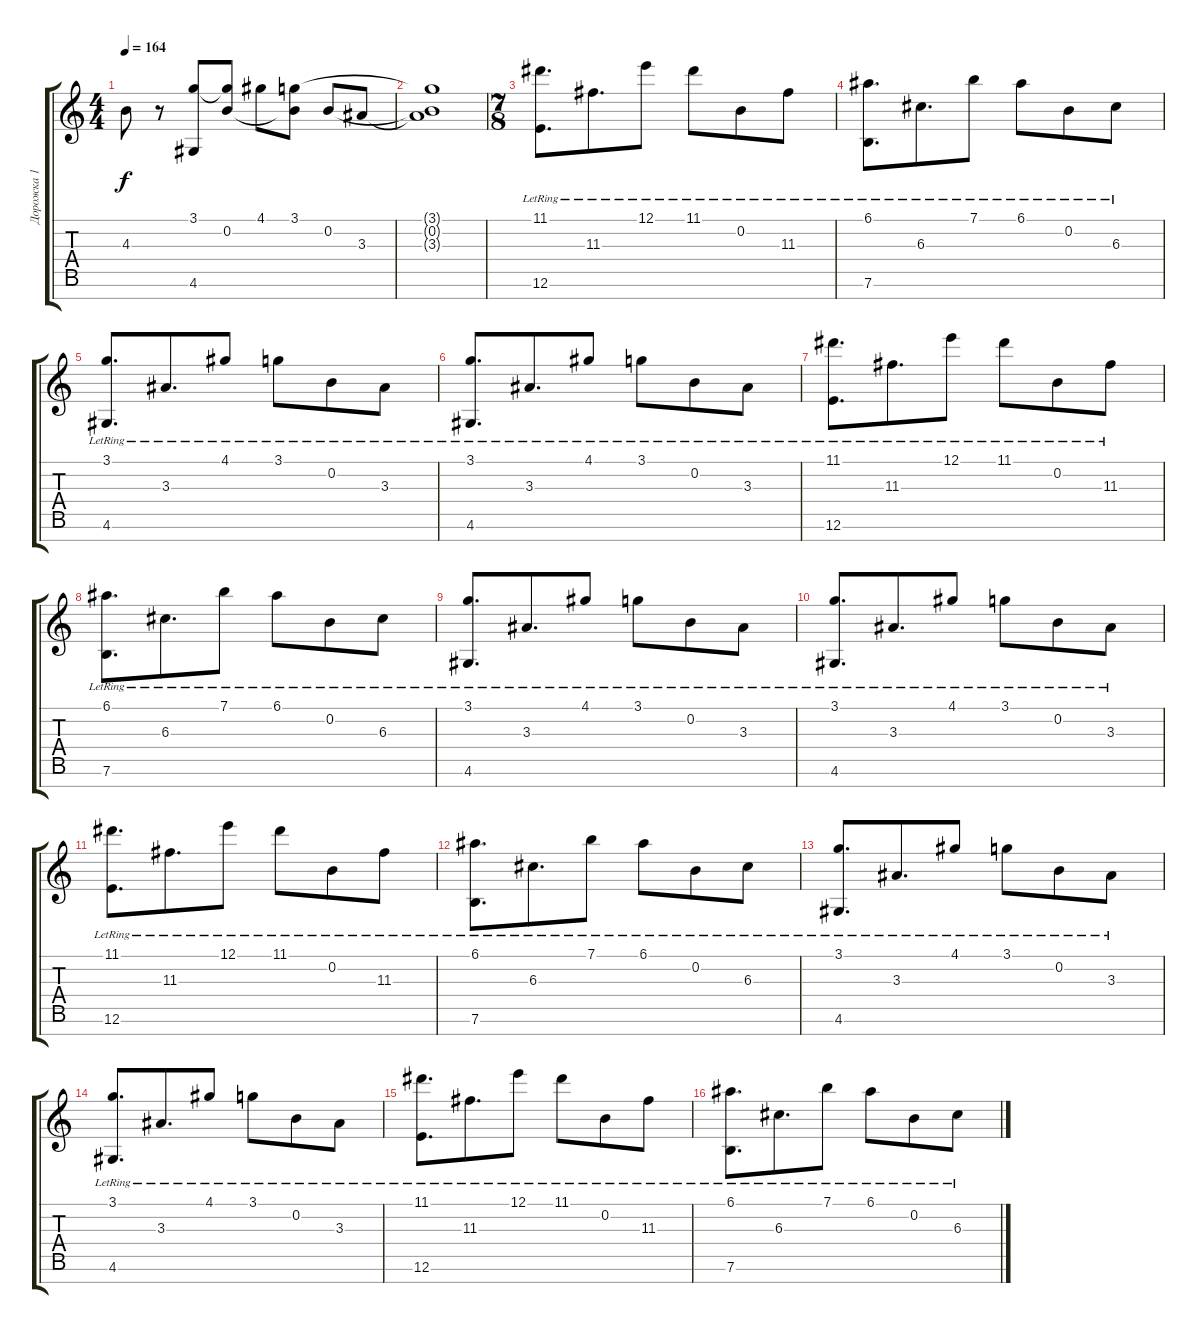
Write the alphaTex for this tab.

\track ("Дорожка 1" "Дорожка 1") {instrument electricguitarjazz}
\staff {score tabs}
\tuning (E4 B3 G3 D3 A2 E2 B1) {hide}
\ts (4 4)
\tempo 164
\clef g2
\ks c
4.3.8{dy f} r.8 (3.1 4.6).8 (3.1{t} 0.2).8 4.1.8 (3.1 0.2{t}).8 0.2.8 3.3.8 |
(3.1{t} 0.2{t} 3.3{t}).1 |
\ts (7 8)
(11.1{lr} 12.6{lr}).8{d volume 11} 11.3{lr}.8{d} 12.1{lr}.8 11.1{lr}.8 0.2{lr}.8 11.3{lr}.8 |
(6.1{lr} 7.6{lr}).8{d} 6.3{lr}.8{d} 7.1{lr}.8 6.1{lr}.8 0.2{lr}.8 6.3{lr}.8 |
(3.1{lr} 4.6{lr}).8{d} 3.3{lr}.8{d} 4.1{lr}.8 3.1{lr}.8 0.2{lr}.8 3.3{lr}.8 |
(3.1{lr} 4.6{lr}).8{d} 3.3{lr}.8{d} 4.1{lr}.8 3.1{lr}.8 0.2{lr}.8 3.3{lr}.8 |
(11.1{lr} 12.6{lr}).8{d} 11.3{lr}.8{d} 12.1{lr}.8 11.1{lr}.8 0.2{lr}.8 11.3{lr}.8 |
(6.1{lr} 7.6{lr}).8{d} 6.3{lr}.8{d} 7.1{lr}.8 6.1{lr}.8 0.2{lr}.8 6.3{lr}.8 |
(3.1{lr} 4.6{lr}).8{d} 3.3{lr}.8{d} 4.1{lr}.8 3.1{lr}.8 0.2{lr}.8 3.3{lr}.8 |
(3.1{lr} 4.6{lr}).8{d} 3.3{lr}.8{d} 4.1{lr}.8 3.1{lr}.8 0.2{lr}.8 3.3{lr}.8 |
(11.1{lr} 12.6{lr}).8{d} 11.3{lr}.8{d} 12.1{lr}.8 11.1{lr}.8 0.2{lr}.8 11.3{lr}.8 |
(6.1{lr} 7.6{lr}).8{d} 6.3{lr}.8{d} 7.1{lr}.8 6.1{lr}.8 0.2{lr}.8 6.3{lr}.8 |
(3.1{lr} 4.6{lr}).8{d} 3.3{lr}.8{d} 4.1{lr}.8 3.1{lr}.8 0.2{lr}.8 3.3{lr}.8 |
(3.1{lr} 4.6{lr}).8{d} 3.3{lr}.8{d} 4.1{lr}.8 3.1{lr}.8 0.2{lr}.8 3.3{lr}.8 |
(11.1{lr} 12.6{lr}).8{d} 11.3{lr}.8{d} 12.1{lr}.8 11.1{lr}.8 0.2{lr}.8 11.3{lr}.8 |
(6.1{lr} 7.6{lr}).8{d} 6.3{lr}.8{d} 7.1{lr}.8 6.1{lr}.8 0.2{lr}.8 6.3{lr}.8
